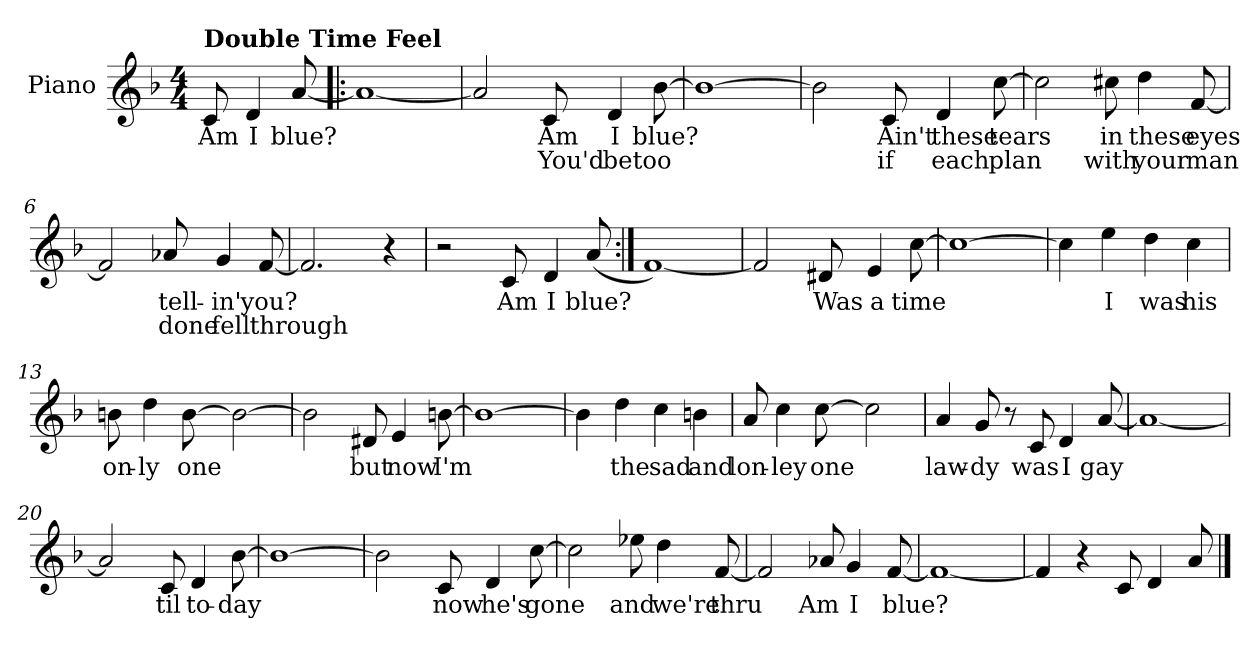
**kern	**text	**text
*part1	*part1	*part1
*staff1	*staff1	*staff1
*I"Piano	*	*
*I'Pno.	*	*
*clefG2	*	*
*k[b-]	*	*
*M4/4	*	*
*MM180	*	*
=	=	=
!LO:TX:a:B:t=Double Time Feel	!	!
!	!LO:LY:b	!
8c/	Am	.
!	!LO:LY:b	!
4d/	I	.
!	!LO:LY:b	!
[8a/	blue?	.
=1!|:	=1!|:	=1!|:
1a_	.	.
=2	=2	=2
2a/]	.	.
!	!LO:LY:b	!LO:LY:b
8c/	Am	You'd
!	!LO:LY:b	!LO:LY:b
4d/	I	be
!	!LO:LY:b	!LO:LY:b
[8b-\	blue?	too
=3	=3	=3
1b-_	.	.
=4	=4	=4
2b-\]	.	.
!	!LO:LY:b	!LO:LY:b
8c/	Ain't	if
!	!LO:LY:b	!LO:LY:b
4d/	these	each
!	!LO:LY:b	!LO:LY:b
[8cc\	tears	plan
=5	=5	=5
2cc\]	.	.
!	!LO:LY:b	!LO:LY:b
8cc#X\	in	with
!	!LO:LY:b	!LO:LY:b
4dd\	these	your
!	!LO:LY:b	!LO:LY:b
[8f/	eyes	man
!!LO:LB:g=z
=6	=6	=6
2f/]	.	.
!	!LO:LY:b	!LO:LY:b
8a-X/	tell-	done
!	!LO:LY:b	!LO:LY:b
4g/	-in'	fell
!	!LO:LY:b	!LO:LY:b
[8f/	you?	through
=7	=7	=7
2.f/]	.	.
4r	.	.
=8	=8	=8
2r	.	.
!	!LO:LY:b	!
8c/	Am	.
!	!LO:LY:b	!
4d/	I	.
!	!LO:LY:b	!
(<8a/	blue?	.
=9:|!	=9:|!	=9:|!
[1f)	.	.
=10	=10	=10
2f/]	.	.
!	!LO:LY:b	!
8d#X/	Was	.
!	!LO:LY:b	!
4e/	a	.
!	!LO:LY:b	!
[8cc\	time	.
=11	=11	=11
1cc_	.	.
=12	=12	=12
4cc\]	.	.
!	!LO:LY:b	!
4ee\	I	.
!	!LO:LY:b	!
4dd\	was	.
!	!LO:LY:b	!
4cc\	his	.
!!LO:LB:g=z
=13	=13	=13
!	!LO:LY:b	!
8bn\	on-	.
!	!LO:LY:b	!
4dd\	-ly	.
!	!LO:LY:b	!
[8b\	one	.
2b\_	.	.
=14	=14	=14
2b\]	.	.
!	!LO:LY:b	!
8d#X/	but	.
!	!LO:LY:b	!
4e/	now	.
!	!LO:LY:b	!
[8bn\	I'm	.
=15	=15	=15
1b_	.	.
=16	=16	=16
4b\]	.	.
!	!LO:LY:b	!
4dd\	the	.
!	!LO:LY:b	!
4cc\	sad	.
!	!LO:LY:b	!
4bn\	and	.
=17	=17	=17
!	!LO:LY:b	!
8a/	lon-	.
!	!LO:LY:b	!
4cc\	-ley	.
!	!LO:LY:b	!
[8cc\	one	.
2cc\]	.	.
=18	=18	=18
!	!LO:LY:b	!
4a/	law-	.
!	!LO:LY:b	!
8g/	-dy	.
8r	.	.
!	!LO:LY:b	!
8c/	was	.
!	!LO:LY:b	!
4d/	I	.
!	!LO:LY:b	!
[8a/	gay	.
=19	=19	=19
1a_	.	.
!!LO:LB:g=z
=20	=20	=20
2a/]	.	.
!	!LO:LY:b	!
8c/	til	.
!	!LO:LY:b	!
4d/	to-	.
!	!LO:LY:b	!
[8b-\	-day	.
=21	=21	=21
1b-_	.	.
=22	=22	=22
2b-\]	.	.
!	!LO:LY:b	!
8c/	now	.
!	!LO:LY:b	!
4d/	he's	.
!	!LO:LY:b	!
[8cc\	gone	.
=23	=23	=23
2cc\]	.	.
!	!LO:LY:b	!
8ee-X\	and	.
!	!LO:LY:b	!
4dd\	we're	.
!	!LO:LY:b	!
[8f/	thru	.
=24	=24	=24
2f/]	.	.
!	!LO:LY:b	!
8a-X/	Am	.
!	!LO:LY:b	!
4g/	I	.
!	!LO:LY:b	!
[8f/	blue?	.
=25	=25	=25
1f_	.	.
=26	=26	=26
4f/]	.	.
4r	.	.
8c/	.	.
4d/	.	.
8a/	.	.
==	==	==
*-	*-	*-
